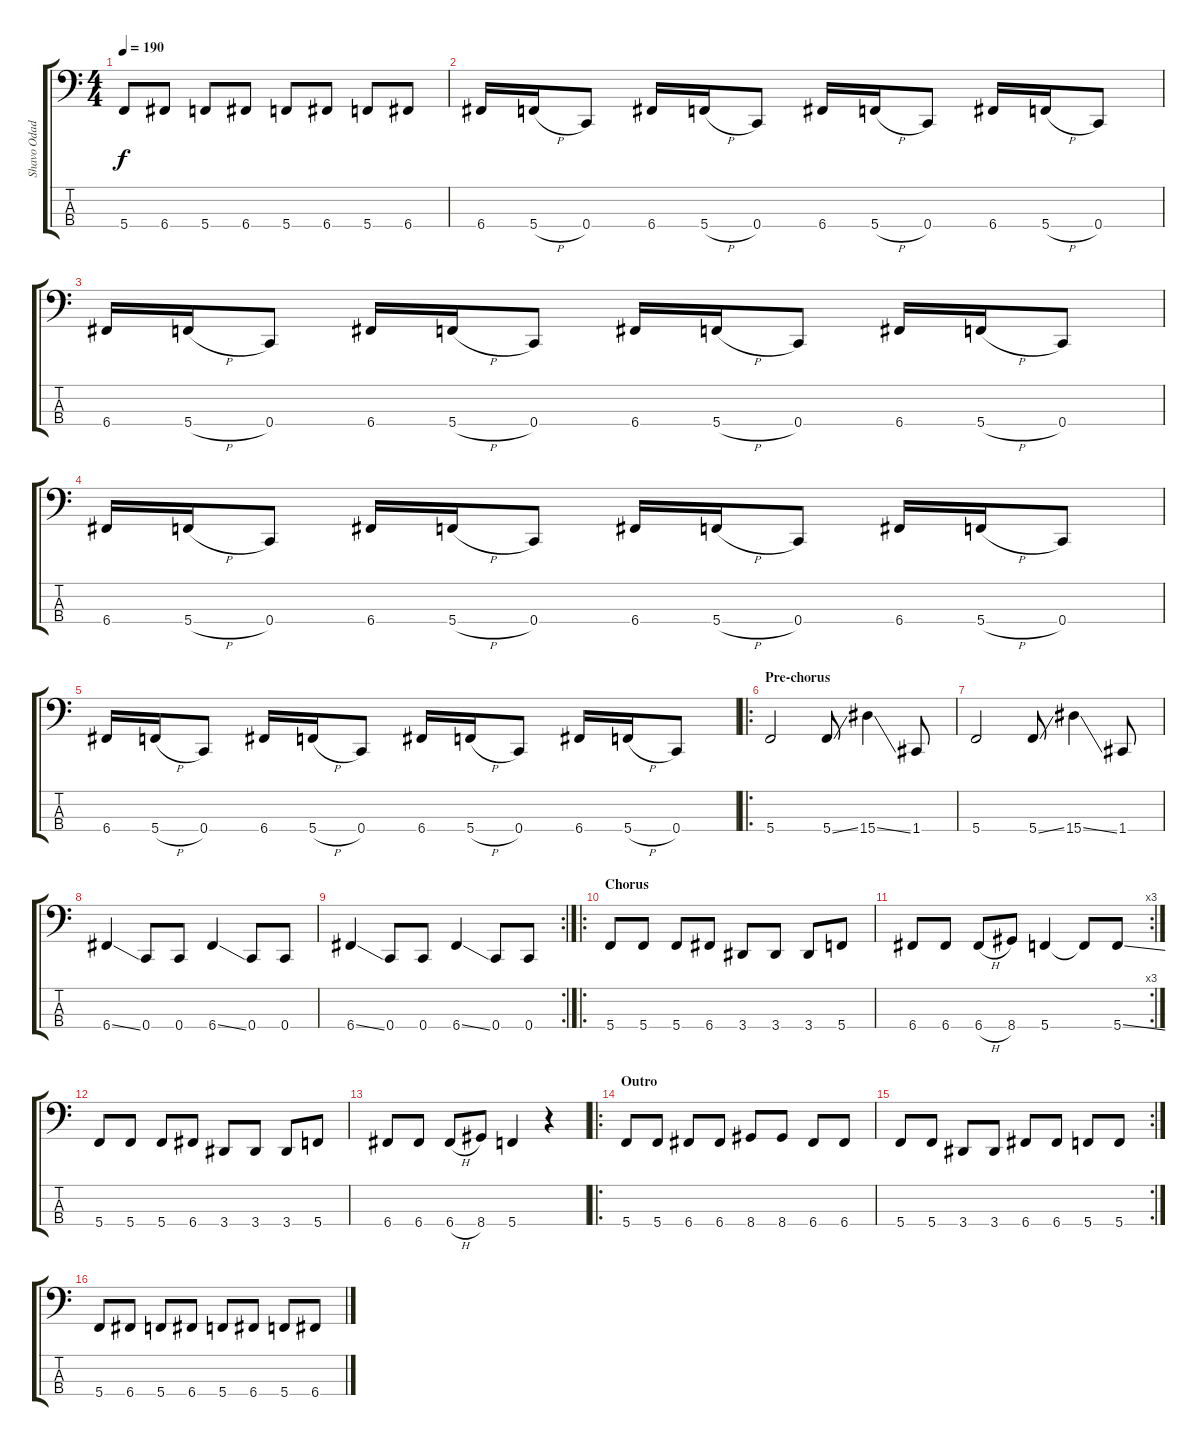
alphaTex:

\track ("Shavo Odadjian" "Shavo Odad") {instrument electricbassfinger}
\staff {score tabs}
\tuning (F2 C2 G1 C1) {hide}
\ts (4 4)
\tempo 190
\clef f4
\ks c
5.4.8{dy f} 6.4.8 5.4.8 6.4.8 5.4.8 6.4.8 5.4.8 6.4.8 |
6.4.16 5.4{h}.16 0.4.8 6.4.16 5.4{h}.16 0.4.8 6.4.16 5.4{h}.16 0.4.8 6.4.16 5.4{h}.16 0.4.8 |
6.4.16 5.4{h}.16 0.4.8 6.4.16 5.4{h}.16 0.4.8 6.4.16 5.4{h}.16 0.4.8 6.4.16 5.4{h}.16 0.4.8 |
6.4.16 5.4{h}.16 0.4.8 6.4.16 5.4{h}.16 0.4.8 6.4.16 5.4{h}.16 0.4.8 6.4.16 5.4{h}.16 0.4.8 |
6.4.16 5.4{h}.16 0.4.8 6.4.16 5.4{h}.16 0.4.8 6.4.16 5.4{h}.16 0.4.8 6.4.16 5.4{h}.16 0.4.8 |
\ro
\section ("" "Pre-chorus")
5.4.2 5.4{ss}.8 15.4{ss}.4 1.4.8 |
5.4.2 5.4{ss}.8 15.4{ss}.4 1.4.8 |
6.4{ss}.4 0.4.8 0.4.8 6.4{ss}.4 0.4.8 0.4.8 |
\rc 2
6.4{ss}.4 0.4.8 0.4.8 6.4{ss}.4 0.4.8 0.4.8 |
\ro
\section ("" "Chorus")
5.4.8 5.4.8 5.4.8 6.4.8 3.4.8 3.4.8 3.4.8 5.4.8 |
\rc 3
6.4.8 6.4.8 6.4{h}.8 8.4.8 5.4.4 5.4{t}.8 5.4{ss}.8 |
5.4.8 5.4.8 5.4.8 6.4.8 3.4.8 3.4.8 3.4.8 5.4.8 |
6.4.8 6.4.8 6.4{h}.8 8.4.8 5.4.4 r.4 |
\ro
\section ("" "Outro")
5.4.8 5.4.8 6.4.8 6.4.8 8.4.8 8.4.8 6.4.8 6.4.8 |
\rc 2
5.4.8 5.4.8 3.4.8 3.4.8 6.4.8 6.4.8 5.4.8 5.4.8 |
5.4.8 6.4.8 5.4.8 6.4.8 5.4.8 6.4.8 5.4.8 6.4.8
